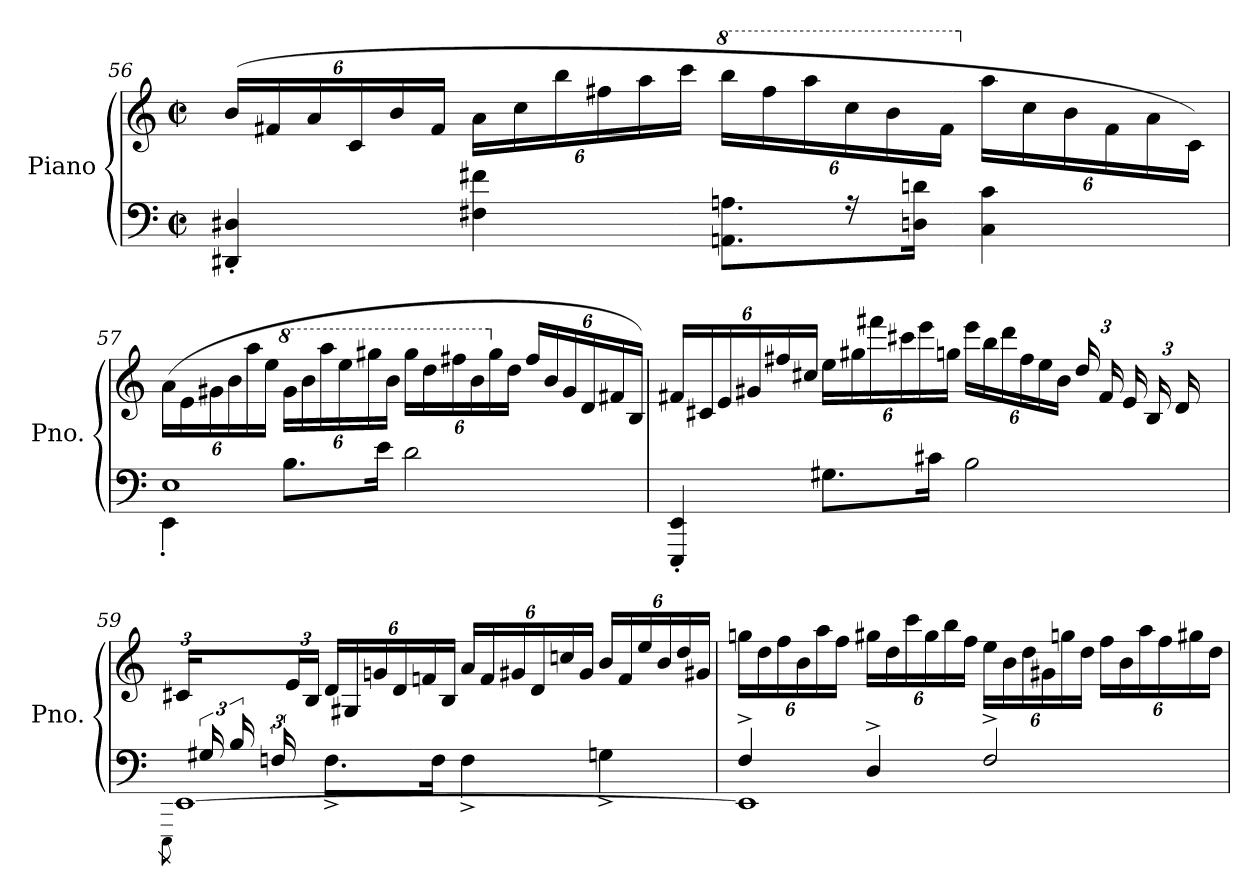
**kern	**kern
*part1	*part1
*staff2	*staff1
*I"Piano	*
*I'Pno.	*
*clefF4	*clefG2
*k[]	*k[]
*M2/2	*M2/2
*met(c|)	*met(c|)
=56	=56
*^	*
*	*	*Xbrackettup
4DD#X/' 4D#X/'	2ryy	(>24b/LL
.	.	24f#X/
.	.	24a/
.	.	24c/
.	.	24b/
.	.	24f#/JJ
4F#X\ 4f#X\	.	24a\LL
.	.	24cc\
.	.	24bb\
.	.	24ff#X\
.	.	24aa\
.	.	24ccc\JJ
*	*	*8va
8.AAn\ 8.An\L	8ryy	24bbb\LL
.	.	24fff#\
.	.	24aaa\
.	16rA	24ccc\
.	.	24bb\
16Dn\ 16dn\Jk	16ryy	.
.	.	24ff#\JJ
*	*	*X8va
4C\ 4c\	4ryy	24aa\LL
.	.	24cc\
.	.	24b\
.	.	24f#\
.	.	24a\
.	.	24c\JJ)
!!LO:LB:g=z
=57	=57	=57
1E	4EE'\	(>24a\LL
.	.	24e\
.	.	24g#X\
.	.	24b\
.	.	24aa\
.	.	24ee\JJ
*	*	*8va
.	8.B\L	24gg#\LL
.	.	24bb\
.	.	24aaa\
.	.	24eee\
.	.	24ggg#X\
.	16e\Jk	.
.	.	24bb\JJ
.	2d\	24ggg#\LL
.	.	24ddd\
.	.	24fff#X\
.	.	24bb\
*	*	*X8va
.	.	24gg#\
.	.	24dd\JJ
.	.	24ff#/LL
.	.	24b/
.	.	24g#/
.	.	24d/
.	.	24f#X/
.	.	24B/JJ)
=58	=58	=58
24%23ryy	4EEE/' 4EE/'	(>24f#X/LL
.	.	24c#X/
.	.	24e/
.	.	24g#X/
.	.	24ff#X/
.	.	24cc#X/JJ
.	8.G#X\L	24ee\LL
.	.	24gg#X\
.	.	24fff#X\
.	.	24ccc#X\
.	.	24eee\
.	16c#X\Jk	.
.	.	24ggn\JJ
.	2B\	24eee\LL
.	.	24bb\
.	.	24ddd\
.	.	24ff#\
.	.	24ee\
.	.	24b\JJ
.	.	24dd/LL
.	.	24f#/
.	.	24e/
.	.	24B/
.	.	24d/
24F#X/JJ)	.	24ryy
!!LO:PB:g=z
=59	=59	=59
*	*^	*
.	.	8qEEE\	.
24ryy	4ryy	[1EE	24c#X/LL
24G#X/	.	.	8ryy
24B/	.	.	.
24Fn/	.	.	.
6%5ryy	.	.	24e/
.	.	.	24B/JJ
.	8.F^\L	.	24d/LL
.	.	.	24G#X/
.	.	.	24gn/
.	.	.	24d/
.	.	.	24fn/
.	16F\Jk	.	.
.	.	.	24B/JJ
.	4F^\	.	24a/LL
.	.	.	24f/
.	.	.	24g#X/
.	.	.	24d/
.	.	.	24ccn/
.	.	.	24g#/JJ
.	4G^\	.	24b/LL
.	.	.	24f/
.	.	.	24ee/
.	.	.	24b/
.	.	.	24dd/
.	.	.	24g#X/JJ
*	*v	*v	*
=60	=60	=60
4F^/	1EE]	24ggn\LL
.	.	24dd\
.	.	24ff\
.	.	24b\
.	.	24aa\
.	.	24ff\JJ
4D^/	.	24gg#X\LL
.	.	24dd\
.	.	24ccc\
.	.	24gg#\
.	.	24bb\
.	.	24ff\JJ
2F^/	.	24ee\LL
.	.	24b\
.	.	24dd\
.	.	24g#X\
.	.	24ggn\
.	.	24dd\JJ
.	.	24ff\LL
.	.	24b\
.	.	24aa\
.	.	24ff\
.	.	24gg#X\
.	.	24dd\JJ
*v	*v	*
=	=
*-	*-
